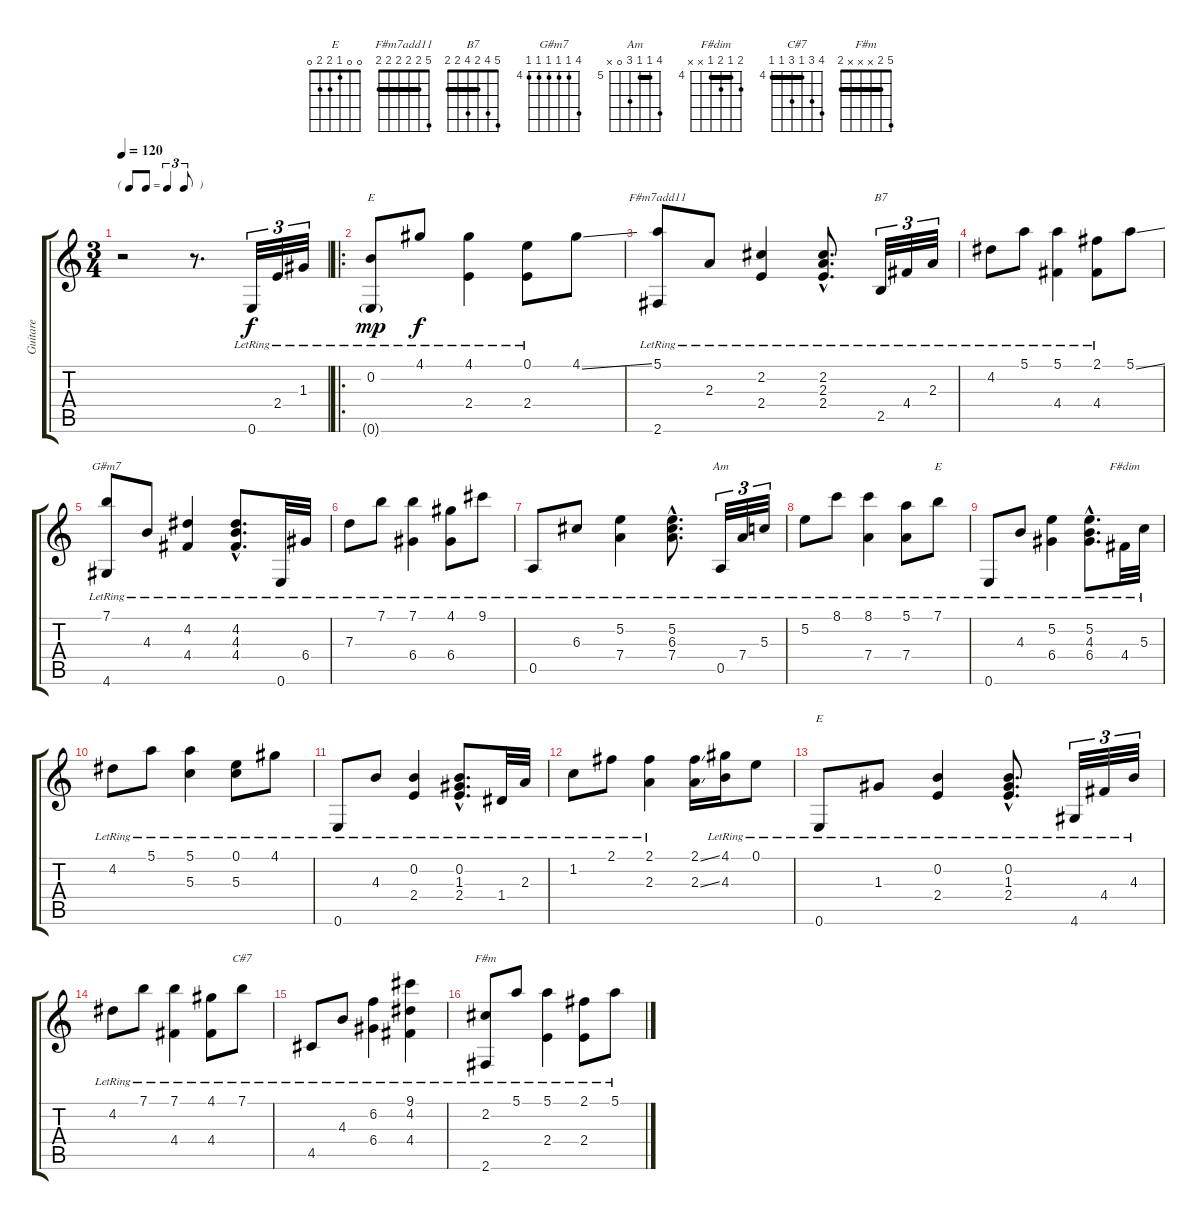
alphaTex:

\track ("Guitare" "Guitare") {instrument acousticguitarnylon}
\staff {score tabs}
\tuning (E4 B3 G3 D3 A2 E2) {hide}
\chord ("E" 4 0 1 2 x 0)
\chord ("F#m7add11" 5 2 2 2 2 2) {barre 2}
\chord ("B7" 5 4 2 4 2 2) {barre 2}
\chord ("G#m7" 7 4 4 4 4 4) {firstfret 4}
\chord ("Am" 8 5 5 7 0 x) {firstfret 5 barre 5}
\chord ("E" 7 5 4 6 x x) {firstfret 4}
\chord ("F#dim" 5 4 5 4 x x) {firstfret 4 barre 4}
\chord ("E" 0 0 1 2 2 0)
\chord ("C#7" 7 6 4 6 4 4) {firstfret 4 barre 4}
\chord ("F#m" 5 2 x x x 2) {barre 2}
\ts (3 4)
\tf triplet8th
\tempo 120
\clef g2
\ks c
r.2{dy f instrument acousticguitarnylon} r.8{d} 0.6{lr}.32{tu (3 2)} 2.4{lr}.32{tu (3 2)} 1.3{lr}.32{tu (3 2)} |
\ro
(0.2{lr} 0.6{g}).8{ch "E" dy mp} 4.1{lr}.8{dy f} (4.1{lr} 2.4{lr}).4 (0.1{lr} 2.4{lr}).8 4.1{ss}.8 |
(5.1{lr} 2.6{lr}).8{ch "F#m7add11"} 2.3{lr}.8 (2.2{lr} 2.4{lr}).4 (2.2{hac lr} 2.3{hac lr} 2.4{hac lr}).8{d} 2.5{lr}.32{tu (3 2) ch "B7"} 4.4{lr}.32{tu (3 2)} 2.3{lr}.32{tu (3 2)} |
4.2{lr}.8 5.1{lr}.8 (5.1{lr} 4.4{lr}).4 (2.1{lr} 4.4{lr}).8 5.1{ss}.8 |
(7.1{lr} 4.6{lr}).8{ch "G#m7"} 4.3{lr}.8 (4.2{lr} 4.4{lr}).4 (4.2{hac lr} 4.3{hac lr} 4.4{hac lr}).8{d} 0.6{lr}.32 6.4{lr}.32 |
7.3{lr}.8 7.1{lr}.8 (7.1{lr} 6.4{lr}).4 (4.1{lr} 6.4{lr}).8 9.1{lr}.8 |
0.5{lr}.8 6.3{lr}.8 (5.2{lr} 7.4{lr}).4 (5.2{hac lr} 6.3{hac lr} 7.4{hac lr}).8{d} 0.5{lr}.32{tu (3 2) ch "Am"} 7.4{lr}.32{tu (3 2)} 5.3{lr}.32{tu (3 2)} |
5.2{lr}.8 8.1{lr}.8 (8.1{lr} 7.4{lr}).4 (5.1{lr} 7.4{lr}).8 7.1{lr}.8{ch "E"} |
0.6{lr}.8 4.3{lr}.8 (5.2{lr} 6.4{lr}).4 (5.2{hac lr} 4.3{hac lr} 6.4{hac lr}).8{d} 4.4{lr}.32{ch "F#dim"} 5.3{lr}.32 |
4.2{lr}.8 5.1{lr}.8 (5.1{lr} 5.3{lr}).4 (0.1{lr} 5.3{lr}).8 4.1{lr}.8 |
0.6{lr}.8 4.3{lr}.8 (0.2{lr} 2.4{lr}).4 (0.2{hac lr} 1.3{hac lr} 2.4{hac lr}).8{d} 1.4{lr}.32 2.3{lr}.32 |
1.2{lr}.8 2.1{lr}.8 (2.1{lr} 2.3{lr}).4 (2.1{ss} 2.3{ss}).16 (4.1{lr} 4.3{lr}).16 0.1{lr}.8 |
0.6{lr}.8{ch "E"} 1.3{lr}.8 (0.2{lr} 2.4{lr}).4 (0.2{hac lr} 1.3{hac lr} 2.4{hac lr}).8{d} 4.6{lr}.32{tu (3 2)} 4.4{lr}.32{tu (3 2)} 4.3{lr}.32{tu (3 2)} |
4.2{lr}.8 7.1{lr}.8 (7.1{lr} 4.4{lr}).4 (4.1{lr} 4.4{lr}).8 7.1{lr}.8{ch "C#7"} |
4.5{lr}.8 4.3{lr}.8 (6.2{lr} 6.4{lr}).4 (9.1{lr} 4.2{lr} 4.4{lr}).4 |
(2.2{lr} 2.6{lr}).8{ch "F#m"} 5.1{lr}.8 (5.1{lr} 2.4{lr}).4 (2.1{lr} 2.4{lr}).8 5.1{lr}.8
